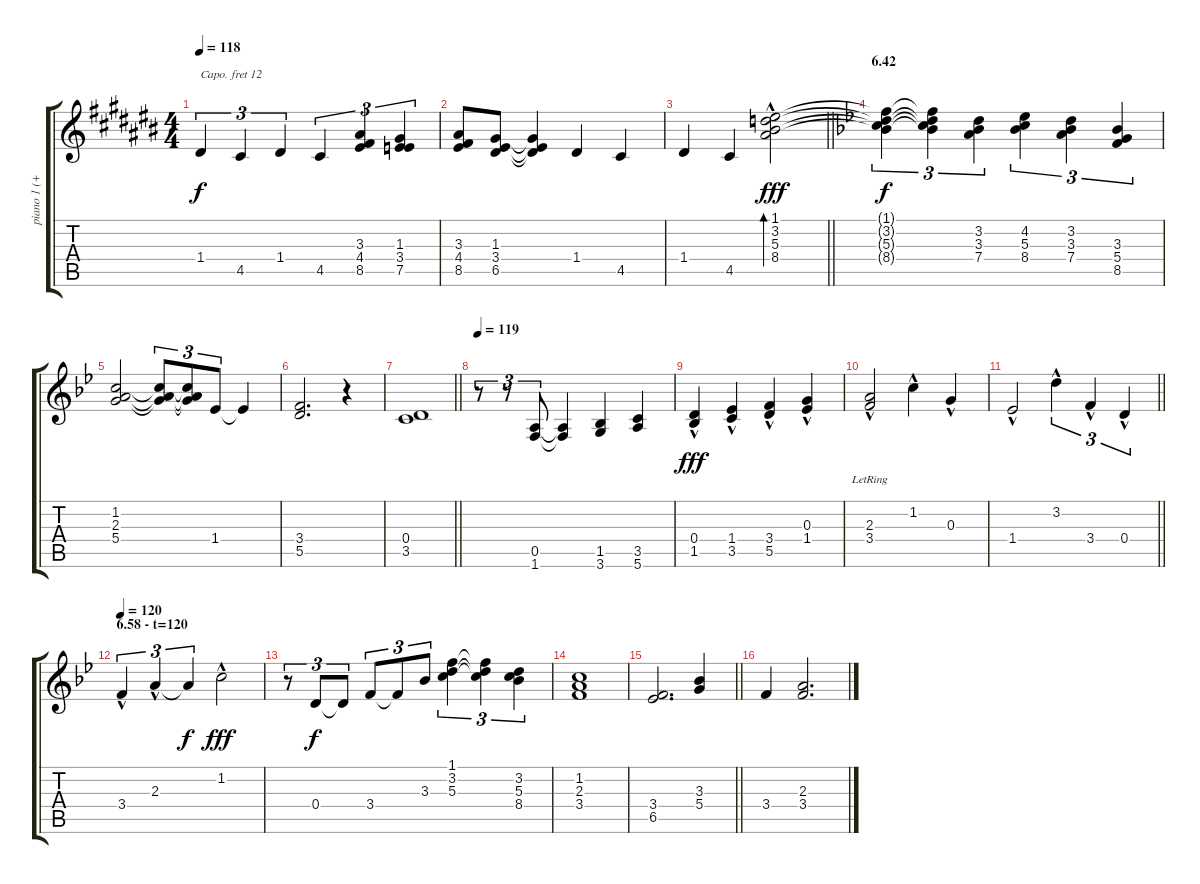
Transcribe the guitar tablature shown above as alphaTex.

\track ("piano 1 (+12)" "piano 1 (+") {instrument acousticgrandpiano}
\staff {score tabs}
\capo 12
\tuning (E4 B3 G3 D3 A2 E2) {hide}
\ts (4 4)
\tempo 118
\clef g2
\ks c#
1.4.4{tu (3 2) dy f} 4.5.4{tu (3 2)} 1.4.4{tu (3 2)} 4.5.4{tu (3 2)} (3.3 4.4 8.5).4{tu (3 2)} (1.3 3.4 7.5).4{tu (3 2)} |
(3.3 4.4 8.5).8 (1.3 3.4 6.5).8 (1.3{t} 3.4{t} 6.5{t}).4 1.4.4 4.5.4 |
\barLineRight lightlight
1.4.4 4.5.4 (1.1{hac} 3.2{hac} 5.3{hac} 8.4{hac}).2{bd 60 dy fff} |
\section ("" "6.42")
\ks bb
(1.1{t} 3.2{t} 5.3{t} 8.4{t}).4{tu (3 2) dy f} (1.1{t} 3.2{t} 5.3{t} 8.4{t}).4{tu (3 2)} (3.2 3.3 7.4).4{tu (3 2)} (4.2 5.3 8.4).4{tu (3 2)} (3.2 3.3 7.4).4{tu (3 2)} (3.3 5.4 8.5).4{tu (3 2)} |
(1.2 2.3 5.4).2 (1.2{t} 2.3{t} 5.4{t}).8{tu (3 2)} (1.2{t} 2.3{t} 5.4{t}).8{tu (3 2)} 1.4.8{tu (3 2)} 1.4{t}.4 |
(3.4 5.5).2{d} r.4 |
\barLineRight lightlight
(0.4 3.5).1 |
\tempo 119
r.8{tu (3 2)} r.8{tu (3 2)} (0.5 1.6).8{tu (3 2)} (0.5{t} 1.6{t}).4 (1.5 3.6).4 (3.5 5.6).4 |
(0.4{hac} 1.5{hac}).4{dy fff} (1.4{hac} 3.5{hac}).4 (3.4{hac} 5.5{hac}).4 (0.3{hac} 1.4{hac}).4 |
(2.3{hac lr} 3.4{hac lr}).2 1.2{hac}.4 0.3{hac}.4 |
\barLineRight lightlight
1.4{hac}.2 3.2{hac}.4{tu (3 2)} 3.4{hac}.4{tu (3 2)} 0.4{hac}.4{tu (3 2)} |
\section ("" "6.58 - t=120")
\tempo 120
3.4{hac}.4{tu (3 2)} 2.3{hac}.4{tu (3 2)} 2.3{t}.4{tu (3 2) dy f} 1.2{hac}.2{dy fff} |
r.8{tu (3 2)} 0.4.8{tu (3 2) dy f} 0.4{t}.8{tu (3 2)} 3.4.8{tu (3 2)} 3.4{t}.8{tu (3 2)} 3.3.8{tu (3 2)} (1.1 3.2 5.3).4{tu (3 2)} (1.1{t} 3.2{t} 5.3{t}).4{tu (3 2)} (3.2 5.3 8.4).4{tu (3 2)} |
(1.2 2.3 3.4).1 |
\barLineRight lightlight
(3.4 6.5).2{d} (3.3 5.4).4 |
3.4.4 (2.3 3.4).2{d}
